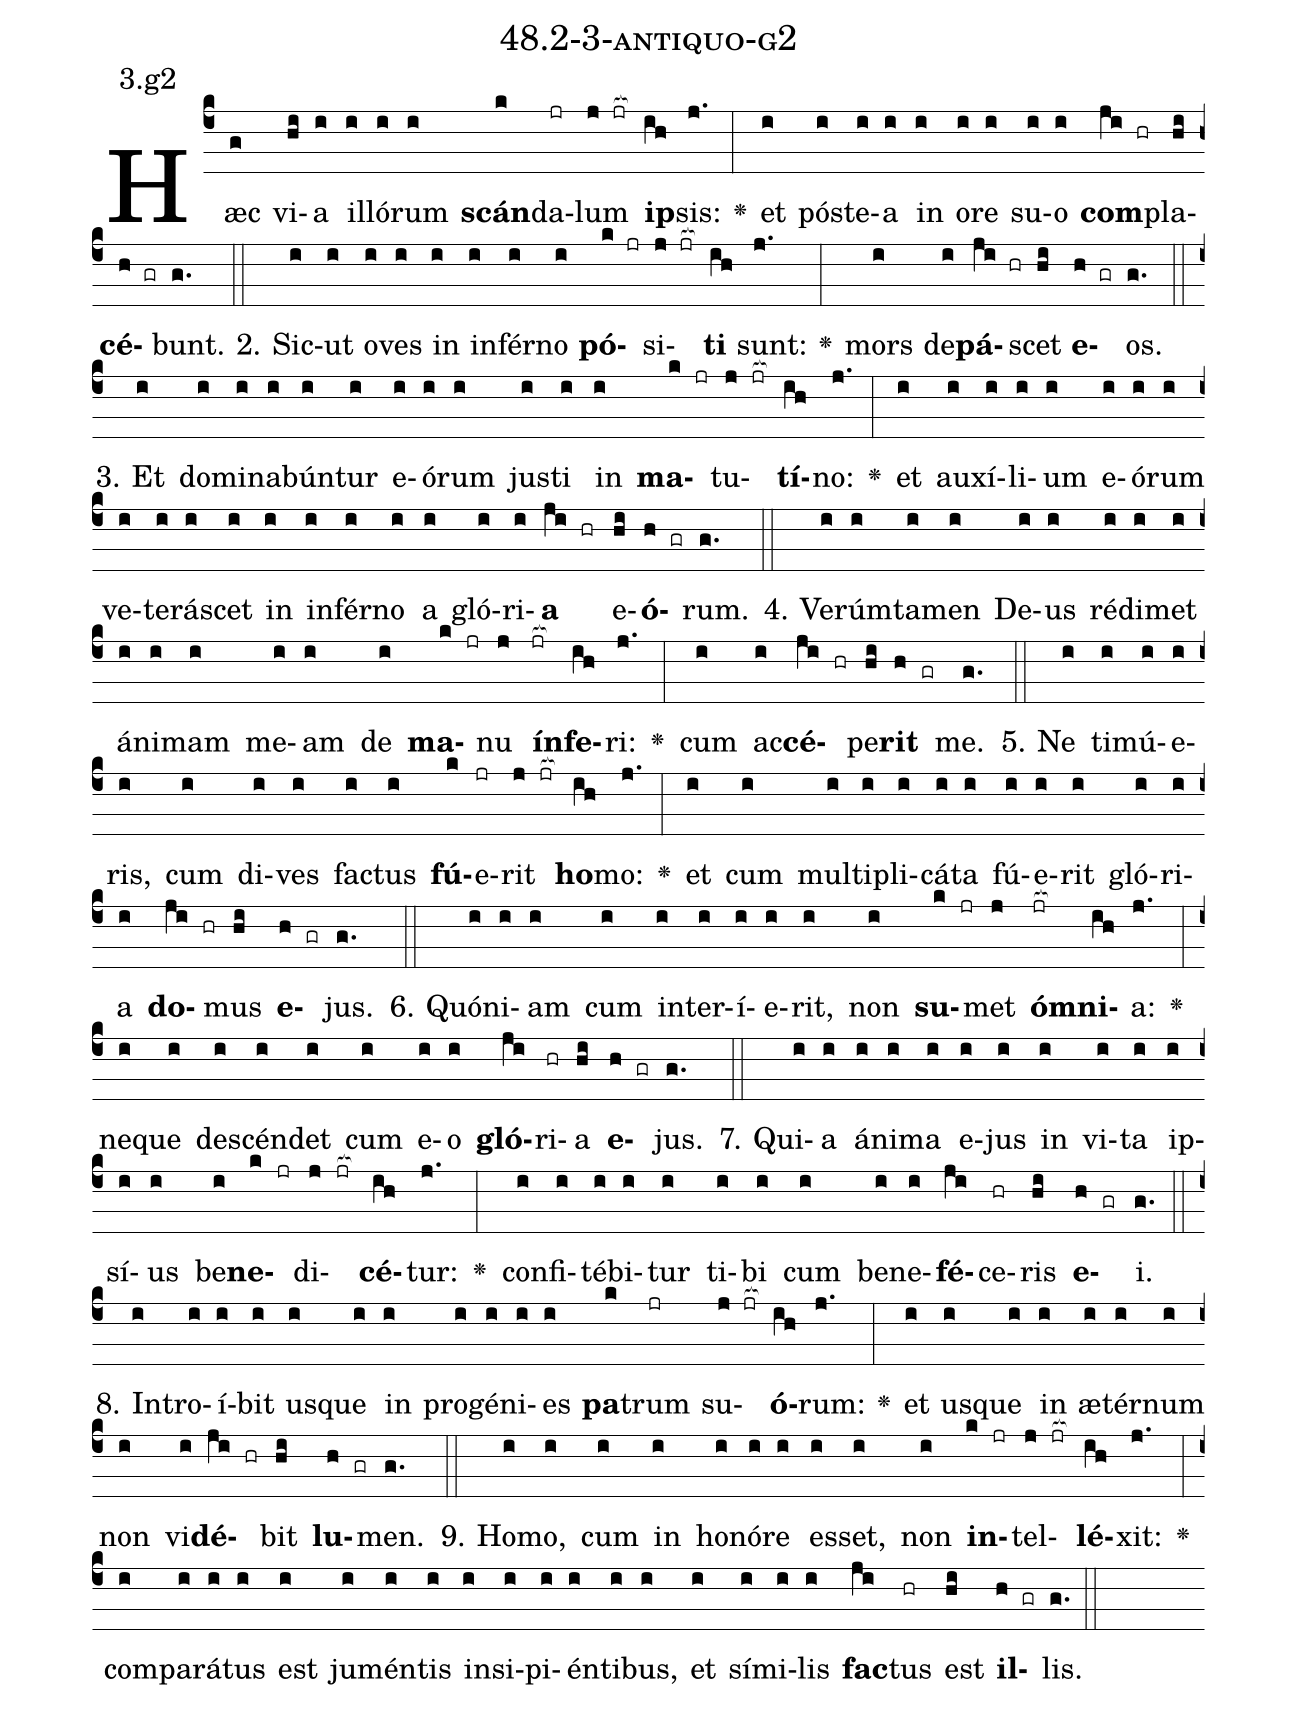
name: 48.2-3-antiquo-g2;
annotation: 3.g2;
%%
(c4)Hæc(g) vi(hi)a(i) il(i)ló(i)rum(i) <b>scán</b>(k)da(jr)lum(j jr[ocb:1{]) <b>ip</b>(ih[ocb:0}])sis:(j.) <v>\greheightstar</v>(:) et(i) póst(i)e(i)a(i) in(i) o(i)re(i) su(i)o(i) <b>com</b>(ji hr)pla(hi)<b>cé</b>(h gr)bunt.(g.) (::)
2. Sic(i)ut(i) o(i)ves(i) in(i) in(i)fér(i)no(i) <b>pó</b>(k jr)si(j jr[ocb:1{])<b>ti</b>(ih[ocb:0}]) sunt:(j.) <v>\greheightstar</v>(:) mors(i) de(i)<b>pá</b>(ji hr)scet(hi) <b>e</b>(h gr)os.(g.) (::)
3. Et(i) do(i)mi(i)na(i)bún(i)tur(i) e(i)ó(i)rum(i) jus(i)ti(i) in(i) <b>ma</b>(k jr)tu(j jr[ocb:1{])<b>tí</b>(ih[ocb:0}])no:(j.) <v>\greheightstar</v>(:) et(i) au(i)xí(i)li(i)um(i) e(i)ó(i)rum(i) ve(i)te(i)rá(i)scet(i) in(i) in(i)fér(i)no(i) a(i) gló(i)ri(i)<b>a</b>(ji hr) e(hi)<b>ó</b>(h gr)rum.(g.) (::)
4. Ve(i)rúm(i)ta(i)men(i) De(i)us(i) réd(i)i(i)met(i) á(i)ni(i)mam(i) me(i)am(i) de(i) <b>ma</b>(k jr)nu(j) <b>ín</b>(jr[ocb:1{])<b>fe</b>(ih[ocb:0}])ri:(j.) <v>\greheightstar</v>(:) cum(i) ac(i)<b>cé</b>(ji hr)pe(hi)<b>rit</b>(h gr) me.(g.) (::)
5. Ne(i) ti(i)mú(i)e(i)ris,(i) cum(i) di(i)ves(i) fac(i)tus(i) <b>fú</b>(k)e(jr)rit(j jr[ocb:1{]) <b>ho</b>(ih[ocb:0}])mo:(j.) <v>\greheightstar</v>(:) et(i) cum(i) mul(i)ti(i)pli(i)cá(i)ta(i) fú(i)e(i)rit(i) gló(i)ri(i)a(i) <b>do</b>(ji hr)mus(hi) <b>e</b>(h gr)jus.(g.) (::)
6. Quón(i)i(i)am(i) cum(i) in(i)ter(i)í(i)e(i)rit,(i) non(i) <b>su</b>(k jr)met(j) <b>óm</b>(jr[ocb:1{])<b>ni</b>(ih[ocb:0}])a:(j.) <v>\greheightstar</v>(:) ne(i)que(i) de(i)scén(i)det(i) cum(i) e(i)o(i) <b>gló</b>(ji)ri(hr)a(hi) <b>e</b>(h gr)jus.(g.) (::)
7. Qui(i)a(i) á(i)ni(i)ma(i) e(i)jus(i) in(i) vi(i)ta(i) ip(i)sí(i)us(i) be(i)<b>ne</b>(k jr)di(j jr[ocb:1{])<b>cé</b>(ih[ocb:0}])tur:(j.) <v>\greheightstar</v>(:) con(i)fi(i)té(i)bi(i)tur(i) ti(i)bi(i) cum(i) be(i)ne(i)<b>fé</b>(ji)ce(hr)ris(hi) <b>e</b>(h gr)i.(g.) (::)
8. In(i)tro(i)í(i)bit(i) us(i)que(i) in(i) pro(i)gé(i)ni(i)es(i) <b>pa</b>(k)trum(jr) su(j jr[ocb:1{])<b>ó</b>(ih[ocb:0}])rum:(j.) <v>\greheightstar</v>(:) et(i) us(i)que(i) in(i) æ(i)tér(i)num(i) non(i) vi(i)<b>dé</b>(ji hr)bit(hi) <b>lu</b>(h gr)men.(g.) (::)
9. Ho(i)mo,(i) cum(i) in(i) ho(i)nó(i)re(i) es(i)set,(i) non(i) <b>in</b>(k jr)tel(j jr[ocb:1{])<b>lé</b>(ih[ocb:0}])xit:(j.) <v>\greheightstar</v>(:) com(i)pa(i)rá(i)tus(i) est(i) ju(i)mén(i)tis(i) in(i)si(i)pi(i)én(i)ti(i)bus,(i) et(i) sí(i)mi(i)lis(i) <b>fac</b>(ji)tus(hr) est(hi) <b>il</b>(h gr)lis.(g.) (::)
